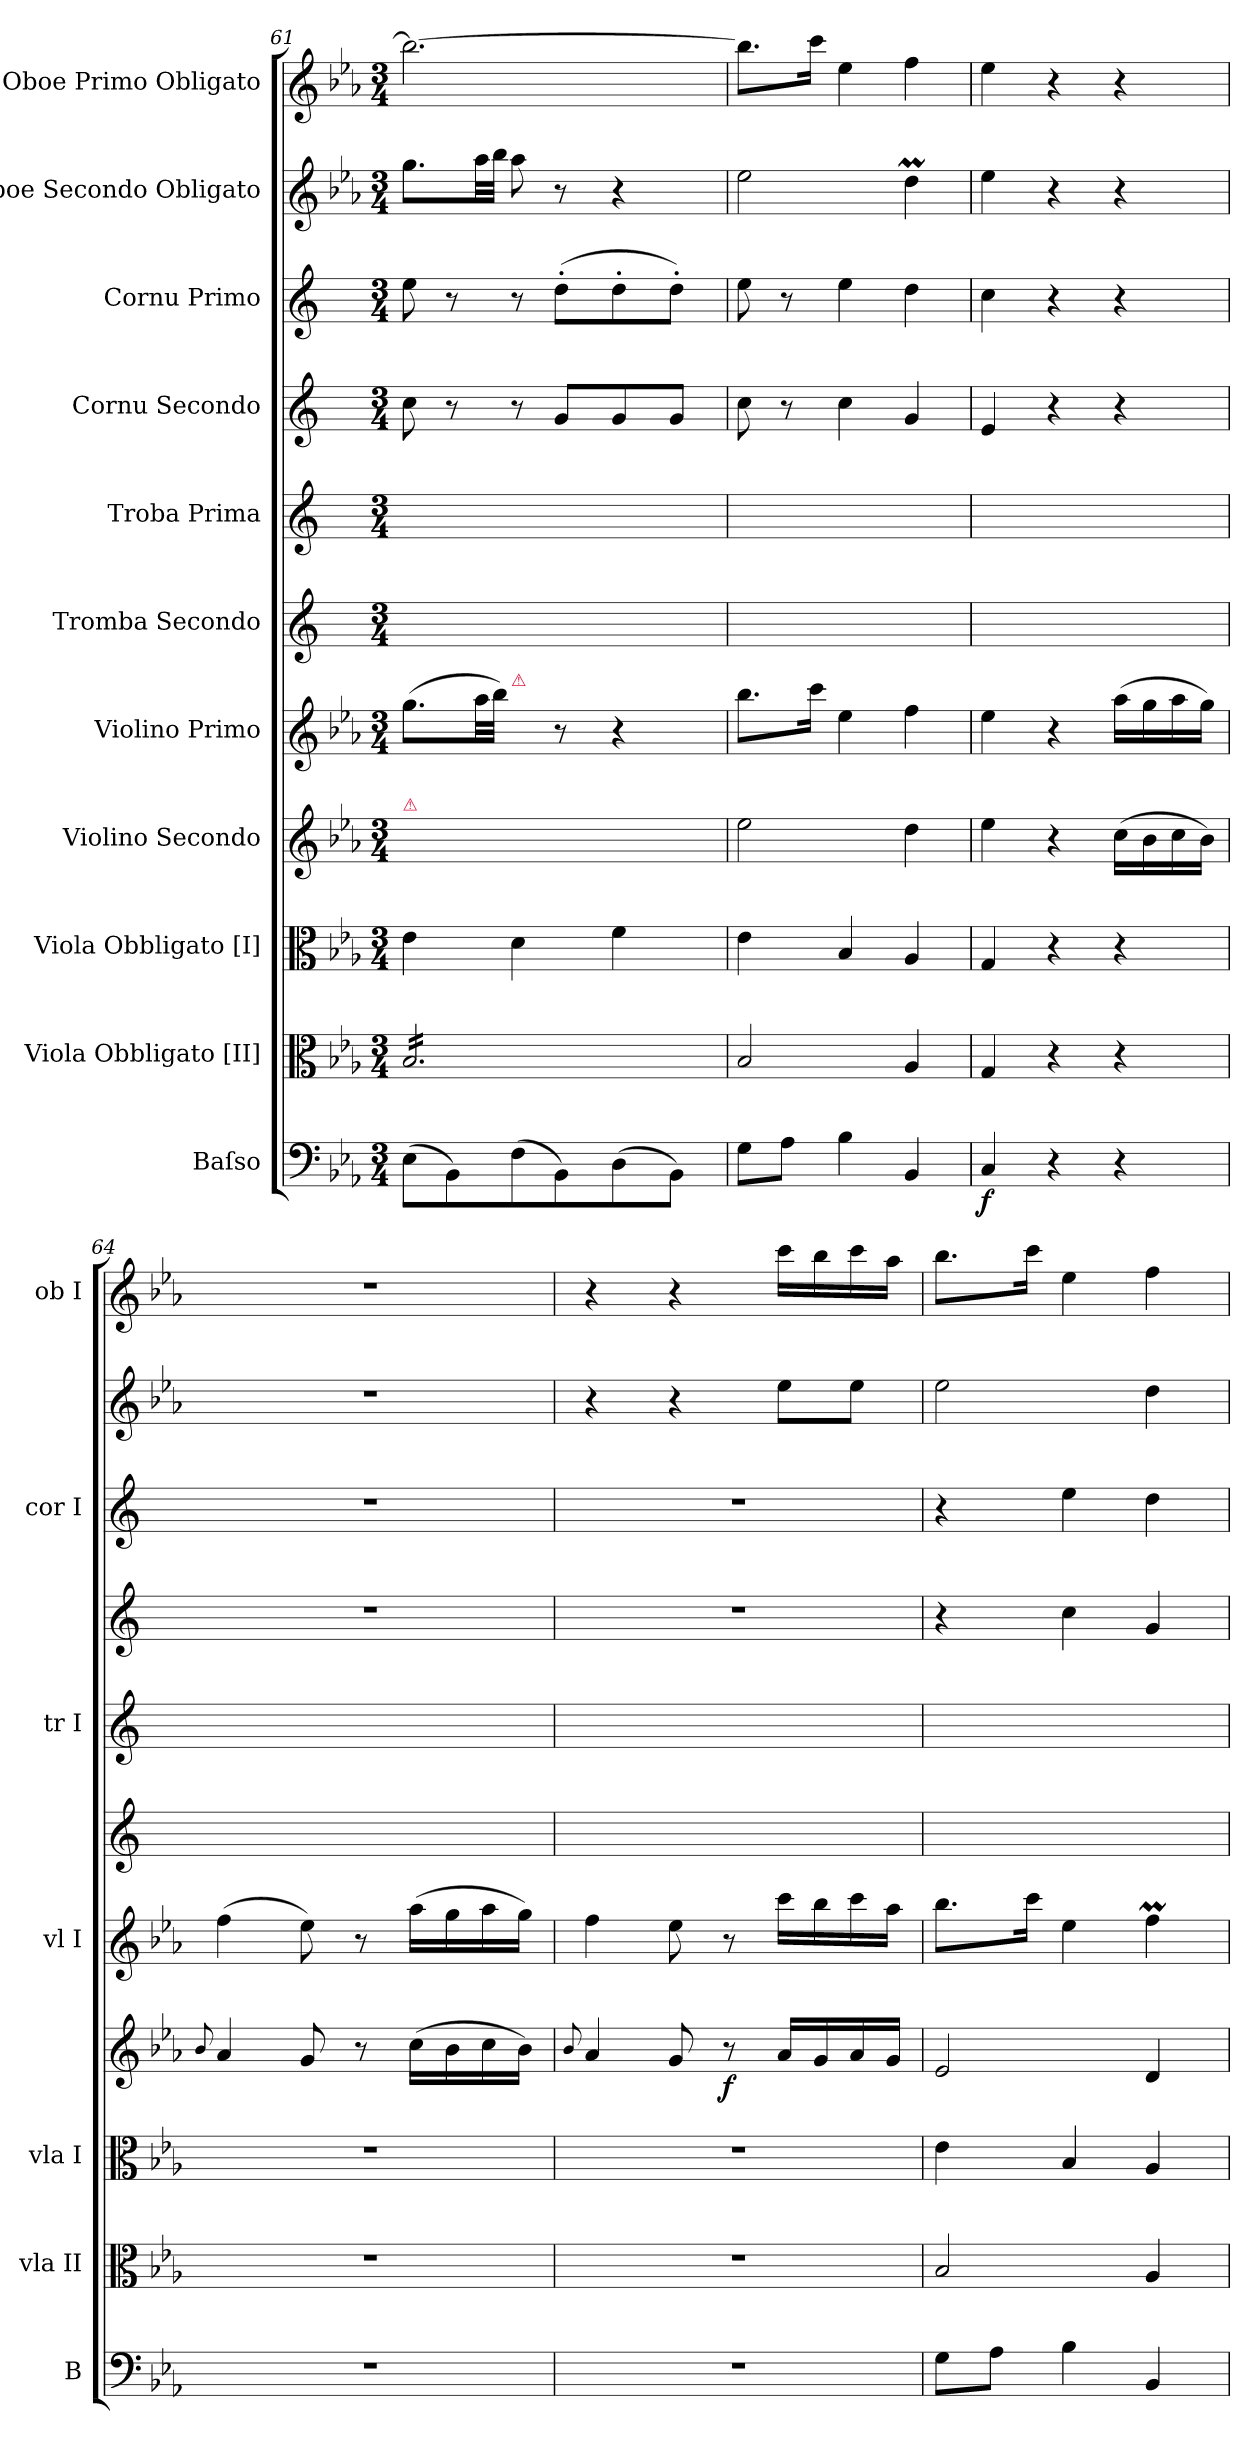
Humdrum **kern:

**kern	**dynam	**kern	**kern	**kern	**dynam	**kern	**kern	**kern	**kern	**kern	**kern	**kern
*part11	*part11	*part10	*part9	*part8	*part8	*part7	*part6	*part5	*part4	*part3	*part2	*part1
*staff11	*staff11	*staff10	*staff9	*staff8	*staff8	*staff7	*staff6	*staff5	*staff4	*staff3	*staff2	*staff1
*I"Baſso	*	*I"Viola Obbligato [II]	*I"Viola Obbligato [I]	*I"Violino Secondo	*	*I"Violino Primo	*I"Tromba Secondo	*I"Troba Prima	*I"Cornu Secondo	*I"Cornu Primo	*I"Oboe Secondo Obligato	*I"Oboe Primo Obligato
*I'B	*	*I'vla II	*I'vla I	*	*	*I'vl I	*	*I'tr I	*	*I'cor I	*	*I'ob I
*clefF4	*	*clefC3	*clefC3	*clefG2	*	*clefG2	*clefG2	*clefG2	*clefG2	*clefG2	*clefG2	*clefG2
*	*	*	*	*	*	*	*ITrd-2c-3	*ITrd-2c-3	*ITrd5c9	*ITrd5c9	*	*
*k[b-e-a-]	*	*k[b-e-a-]	*k[b-e-a-]	*k[b-e-a-]	*	*k[b-e-a-]	*k[b-e-a-]	*k[b-e-a-]	*k[b-e-a-]	*k[b-e-a-]	*k[b-e-a-]	*k[b-e-a-]
*M3/4	*	*M3/4	*M3/4	*M3/4	*	*M3/4	*M3/4	*M3/4	*M3/4	*M3/4	*M3/4	*M3/4
=61	=61	=61	=61	=61	=61	=61	=61	=61	=61	=61	=61	=61
!	!	!	!	!LO:TX:a:color=crimson:t=⚠	!	!	!	!	!	!	!	!
*	*	*tremolo	*	*	*	*	*	*	*	*	*	*
(8E-\L	.	16B-/LL	4e-\	8ryy	.	(8.gg\L	2.ryy	2.ryy	8e-\	8g\	8.gg\L	2.bb-\_
.	.	16B-/	.	.	.	.	.	.	.	.	.	.
8BB-\)	.	16B-/	.	4b-\yy	.	.	.	.	8r	8r	.	.
.	.	16B-/	.	.	.	32aa-\LL	.	.	.	.	32aa-\LL	.
.	.	.	.	.	.	32bb-\JJJ)	.	.	.	.	32bb-\JJJ	.
!	!	!	!	!	!	!LO:TX:a:color=crimson:t=⚠	!	!	!	!	!	!
(8F\	.	16B-/	4d\	.	.	8aa-\yy	.	.	8r	8r	8aa-\	.
.	.	16B-/	.	.	.	.	.	.	.	.	.	.
8BB-\)	.	16B-/	.	16dd\LLyy	.	8r	.	.	8B-/L	(8f'\L	8r	.
.	.	16B-/	.	16ff\JJyy	.	.	.	.	.	.	.	.
(8D\	.	16B-/	4f\	16aa-\LLyy	.	4r	.	.	8B-/	8f'\	4r	.
.	.	16B-/	.	16ff\yy	.	.	.	.	.	.	.	.
8BB-\J)	.	16B-/	.	16dd\yy	.	.	.	.	8B-/J	8f'\J)	.	.
.	.	16B-/JJ	.	16b-\JJyy	.	.	.	.	.	.	.	.
*	*	*Xtremolo	*	*	*	*	*	*	*	*	*	*
=62	=62	=62	=62	=62	=62	=62	=62	=62	=62	=62	=62	=62
8G\L	.	2B-/	4e-\	2ee-\	.	8.bb-\L	2.ryy	2.ryy	8e-\	8g\	2ee-\	8.bb-\L]
8A-\J	.	.	.	.	.	.	.	.	8r	8r	.	.
.	.	.	.	.	.	16ccc\Jk	.	.	.	.	.	16ccc\Jk
4B-\	.	.	4B-/	.	.	4ee-\	.	.	4e-\	4g\	.	4ee-\
4BB-/	.	4A-/	4A-/	4dd\	.	4ff\	.	.	4B-/	4f\	4ddm\	4ff\
=63	=63	=63	=63	=63	=63	=63	=63	=63	=63	=63	=63	=63
4C/	f	4G/	4G/	4ee-\	.	4ee-\	2.ryy	2.ryy	4G/	4e-\	4ee-\	4ee-\
4r	.	4r	4r	4r	.	4r	.	.	4r	4r	4r	4r
4r	.	4r	4r	(16cc\LL	.	(16aa-\LL	.	.	4r	4r	4r	4r
.	.	.	.	16b-\	.	16gg\	.	.	.	.	.	.
.	.	.	.	16cc\	.	16aa-\	.	.	.	.	.	.
.	.	.	.	16b-\JJ)	.	16gg\JJ)	.	.	.	.	.	.
=64	=64	=64	=64	=64	=64	=64	=64	=64	=64	=64	=64	=64
.	.	.	.	8qqb-/	.	.	.	.	.	.	.	.
!	!	!	!	!	!	!	!	!	!	!	!LO:N:vis=1	!LO:N:vis=1
2.r	.	2.r	2.r	4a-/	.	(4ff\	2.ryy	2.ryy	2.r	2.r	2.r	2.r
.	.	.	.	8g/	.	8ee-\)	.	.	.	.	.	.
.	.	.	.	8r	.	8r	.	.	.	.	.	.
.	.	.	.	(16cc\LL	.	(16aa-\LL	.	.	.	.	.	.
.	.	.	.	16b-\	.	16gg\	.	.	.	.	.	.
.	.	.	.	16cc\	.	16aa-\	.	.	.	.	.	.
.	.	.	.	16b-\JJ)	.	16gg\JJ)	.	.	.	.	.	.
=65	=65	=65	=65	=65	=65	=65	=65	=65	=65	=65	=65	=65
.	.	.	.	8qqb-/	.	.	.	.	.	.	.	.
2.r	.	2.r	2.r	4a-/	.	4ff\	2.ryy	2.ryy	2.r	2.r	4r	4r
.	.	.	.	8g/	.	8ee-\	.	.	.	.	4r	4r
.	.	.	.	8r	f	8r	.	.	.	.	.	.
.	.	.	.	16a-/LL	.	16ccc\LL	.	.	.	.	8ee-\L	16ccc\LL
.	.	.	.	16g/	.	16bb-\	.	.	.	.	.	16bb-\
.	.	.	.	16a-/	.	16ccc\	.	.	.	.	8ee-\J	16ccc\
.	.	.	.	16g/JJ	.	16aa-\JJ	.	.	.	.	.	16aa-\JJ
=66	=66	=66	=66	=66	=66	=66	=66	=66	=66	=66	=66	=66
8G\L	.	2B-/	4e-\	2e-/	.	8.bb-\L	2.ryy	2.ryy	4r	4r	2ee-\	8.bb-\L
8A-\J	.	.	.	.	.	.	.	.	.	.	.	.
.	.	.	.	.	.	16ccc\Jk	.	.	.	.	.	16ccc\Jk
4B-\	.	.	4B-/	.	.	4ee-\	.	.	4e-\	4g\	.	4ee-\
4BB-/	.	4A-/	4A-/	4d/	.	4ffM\	.	.	4B-/	4f\	4dd\	4ff\
=	=	=	=	=	=	=	=	=	=	=	=	=
*-	*-	*-	*-	*-	*-	*-	*-	*-	*-	*-	*-	*-
